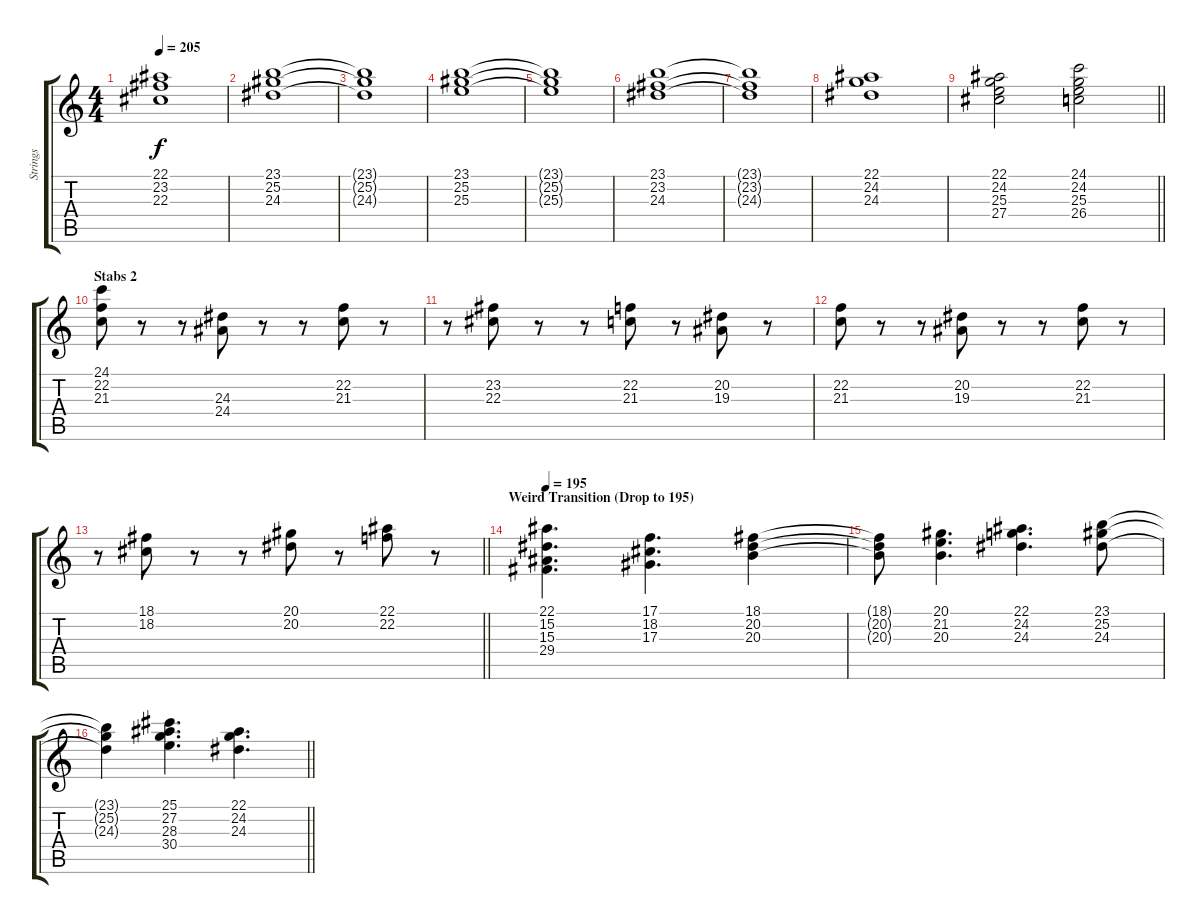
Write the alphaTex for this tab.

\track ("Strings" "Strings") {instrument stringensemble1}
\staff {score tabs}
\tuning (C4 G3 Eb3 Bb2 F2 C2) {hide}
\ts (4 4)
\tempo 205
\clef g2
\ks c
(22.1{t} 23.2{t} 22.3{t}).1{dy f} |
(23.1 25.2 24.3).1 |
(23.1{t} 25.2{t} 24.3{t}).1 |
(23.1 25.2 25.3).1 |
(23.1{t} 25.2{t} 25.3{t}).1 |
(23.1 23.2 24.3).1 |
(23.1{t} 23.2{t} 24.3{t}).1 |
(22.1 24.2 24.3).1 |
\barLineRight lightlight
(22.1 24.2 25.3 27.4).2 (24.1 24.2 25.3 26.4).2 |
\section ("" "Stabs 2")
(24.1 22.2 21.3).8 r.8 r.8 (24.3 24.4).8 r.8 r.8 (22.2 21.3).8 r.8 |
r.8 (23.2 22.3).8 r.8 r.8 (22.2 21.3).8 r.8 (20.2 19.3).8 r.8 |
(22.2 21.3).8 r.8 r.8 (20.2 19.3).8 r.8 r.8 (22.2 21.3).8 r.8 |
\barLineRight lightlight
r.8 (18.1 18.2).8 r.8 r.8 (20.1 20.2).8 r.8 (22.1 22.2).8 r.8 |
\section ("" "Weird Transition (Drop to 195)")
\tempo 195
(22.1 15.2 15.3 29.4).4{d} (17.1 18.2 17.3).4{d} (18.1 20.2 20.3).4 |
(18.1{t} 20.2{t} 20.3{t}).8 (20.1 21.2 20.3).4{d} (22.1 24.2 24.3).4{d} (23.1 25.2 24.3).8 |
\barLineRight lightlight
(23.1{t} 25.2{t} 24.3{t}).4 (25.1 27.2 28.3 30.4).4{d} (22.1 24.2 24.3).4{d}
